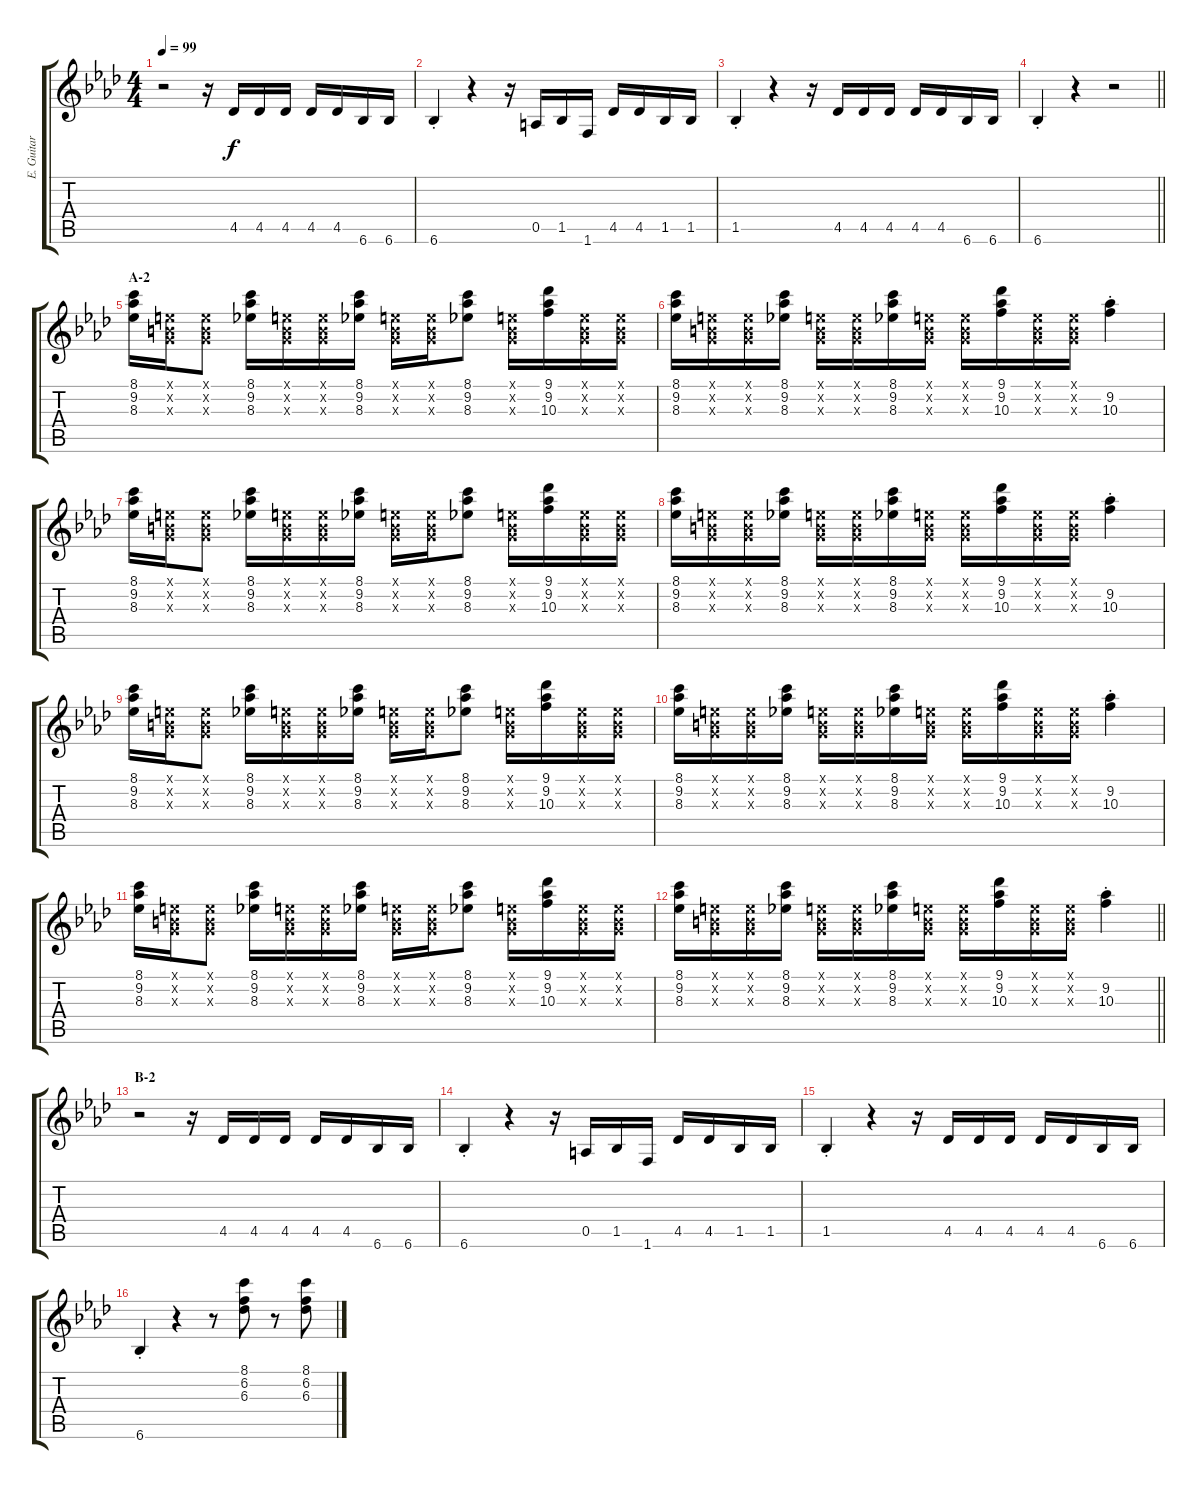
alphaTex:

\track ("E. Guitar" "E. Guitar") {instrument electricguitarclean}
\staff {score tabs}
\tuning (E4 B3 G3 D3 A2 E2) {hide}
\ts (4 4)
\tempo 99
\clef g2
\ks ab
r.2{dy f} r.16 4.5.16 4.5.16 4.5.16 4.5.16 4.5.16 6.6.16 6.6.16 |
6.6{st}.4 r.4 r.16 0.5.16 1.5.16 1.6.16 4.5.16 4.5.16 1.5.16 1.5.16 |
1.5{st}.4 r.4 r.16 4.5.16 4.5.16 4.5.16 4.5.16 4.5.16 6.6.16 6.6.16 |
\barLineRight lightlight
6.6{st}.4 r.4 r.2 |
\section ("" "A-2")
(8.1 9.2 8.3).16 (0.1{x} 0.2{x} 0.3{x}).16 (0.1{x} 0.2{x} 0.3{x}).8 (8.1 9.2 8.3).16 (0.1{x} 0.2{x} 0.3{x}).16 (0.1{x} 0.2{x} 0.3{x}).16 (8.1 9.2 8.3).16 (0.1{x} 0.2{x} 0.3{x}).16 (0.1{x} 0.2{x} 0.3{x}).16 (8.1 9.2 8.3).8 (0.1{x} 0.2{x} 0.3{x}).16 (9.1 9.2 10.3).16 (0.1{x} 0.2{x} 0.3{x}).16 (0.1{x} 0.2{x} 0.3{x}).16 |
(8.1 9.2 8.3).16 (0.1{x} 0.2{x} 0.3{x}).16 (0.1{x} 0.2{x} 0.3{x}).16 (8.1 9.2 8.3).16 (0.1{x} 0.2{x} 0.3{x}).16 (0.1{x} 0.2{x} 0.3{x}).16 (8.1 9.2 8.3).16 (0.1{x} 0.2{x} 0.3{x}).16 (0.1{x} 0.2{x} 0.3{x}).16 (9.1 9.2 10.3).16 (0.1{x} 0.2{x} 0.3{x}).16 (0.1{x} 0.2{x} 0.3{x}).16 (9.2{st} 10.3{st}).4 |
(8.1 9.2 8.3).16 (0.1{x} 0.2{x} 0.3{x}).16 (0.1{x} 0.2{x} 0.3{x}).8 (8.1 9.2 8.3).16 (0.1{x} 0.2{x} 0.3{x}).16 (0.1{x} 0.2{x} 0.3{x}).16 (8.1 9.2 8.3).16 (0.1{x} 0.2{x} 0.3{x}).16 (0.1{x} 0.2{x} 0.3{x}).16 (8.1 9.2 8.3).8 (0.1{x} 0.2{x} 0.3{x}).16 (9.1 9.2 10.3).16 (0.1{x} 0.2{x} 0.3{x}).16 (0.1{x} 0.2{x} 0.3{x}).16 |
(8.1 9.2 8.3).16 (0.1{x} 0.2{x} 0.3{x}).16 (0.1{x} 0.2{x} 0.3{x}).16 (8.1 9.2 8.3).16 (0.1{x} 0.2{x} 0.3{x}).16 (0.1{x} 0.2{x} 0.3{x}).16 (8.1 9.2 8.3).16 (0.1{x} 0.2{x} 0.3{x}).16 (0.1{x} 0.2{x} 0.3{x}).16 (9.1 9.2 10.3).16 (0.1{x} 0.2{x} 0.3{x}).16 (0.1{x} 0.2{x} 0.3{x}).16 (9.2{st} 10.3{st}).4 |
(8.1 9.2 8.3).16 (0.1{x} 0.2{x} 0.3{x}).16 (0.1{x} 0.2{x} 0.3{x}).8 (8.1 9.2 8.3).16 (0.1{x} 0.2{x} 0.3{x}).16 (0.1{x} 0.2{x} 0.3{x}).16 (8.1 9.2 8.3).16 (0.1{x} 0.2{x} 0.3{x}).16 (0.1{x} 0.2{x} 0.3{x}).16 (8.1 9.2 8.3).8 (0.1{x} 0.2{x} 0.3{x}).16 (9.1 9.2 10.3).16 (0.1{x} 0.2{x} 0.3{x}).16 (0.1{x} 0.2{x} 0.3{x}).16 |
(8.1 9.2 8.3).16 (0.1{x} 0.2{x} 0.3{x}).16 (0.1{x} 0.2{x} 0.3{x}).16 (8.1 9.2 8.3).16 (0.1{x} 0.2{x} 0.3{x}).16 (0.1{x} 0.2{x} 0.3{x}).16 (8.1 9.2 8.3).16 (0.1{x} 0.2{x} 0.3{x}).16 (0.1{x} 0.2{x} 0.3{x}).16 (9.1 9.2 10.3).16 (0.1{x} 0.2{x} 0.3{x}).16 (0.1{x} 0.2{x} 0.3{x}).16 (9.2{st} 10.3{st}).4 |
(8.1 9.2 8.3).16 (0.1{x} 0.2{x} 0.3{x}).16 (0.1{x} 0.2{x} 0.3{x}).8 (8.1 9.2 8.3).16 (0.1{x} 0.2{x} 0.3{x}).16 (0.1{x} 0.2{x} 0.3{x}).16 (8.1 9.2 8.3).16 (0.1{x} 0.2{x} 0.3{x}).16 (0.1{x} 0.2{x} 0.3{x}).16 (8.1 9.2 8.3).8 (0.1{x} 0.2{x} 0.3{x}).16 (9.1 9.2 10.3).16 (0.1{x} 0.2{x} 0.3{x}).16 (0.1{x} 0.2{x} 0.3{x}).16 |
\barLineRight lightlight
(8.1 9.2 8.3).16 (0.1{x} 0.2{x} 0.3{x}).16 (0.1{x} 0.2{x} 0.3{x}).16 (8.1 9.2 8.3).16 (0.1{x} 0.2{x} 0.3{x}).16 (0.1{x} 0.2{x} 0.3{x}).16 (8.1 9.2 8.3).16 (0.1{x} 0.2{x} 0.3{x}).16 (0.1{x} 0.2{x} 0.3{x}).16 (9.1 9.2 10.3).16 (0.1{x} 0.2{x} 0.3{x}).16 (0.1{x} 0.2{x} 0.3{x}).16 (9.2{st} 10.3{st}).4 |
\section ("" "B-2")
r.2 r.16 4.5.16 4.5.16 4.5.16 4.5.16 4.5.16 6.6.16 6.6.16 |
6.6{st}.4 r.4 r.16 0.5.16 1.5.16 1.6.16 4.5.16 4.5.16 1.5.16 1.5.16 |
1.5{st}.4 r.4 r.16 4.5.16 4.5.16 4.5.16 4.5.16 4.5.16 6.6.16 6.6.16 |
6.6{st}.4 r.4 r.8 (8.1 6.2 6.3).8 r.8 (8.1 6.2 6.3).8
